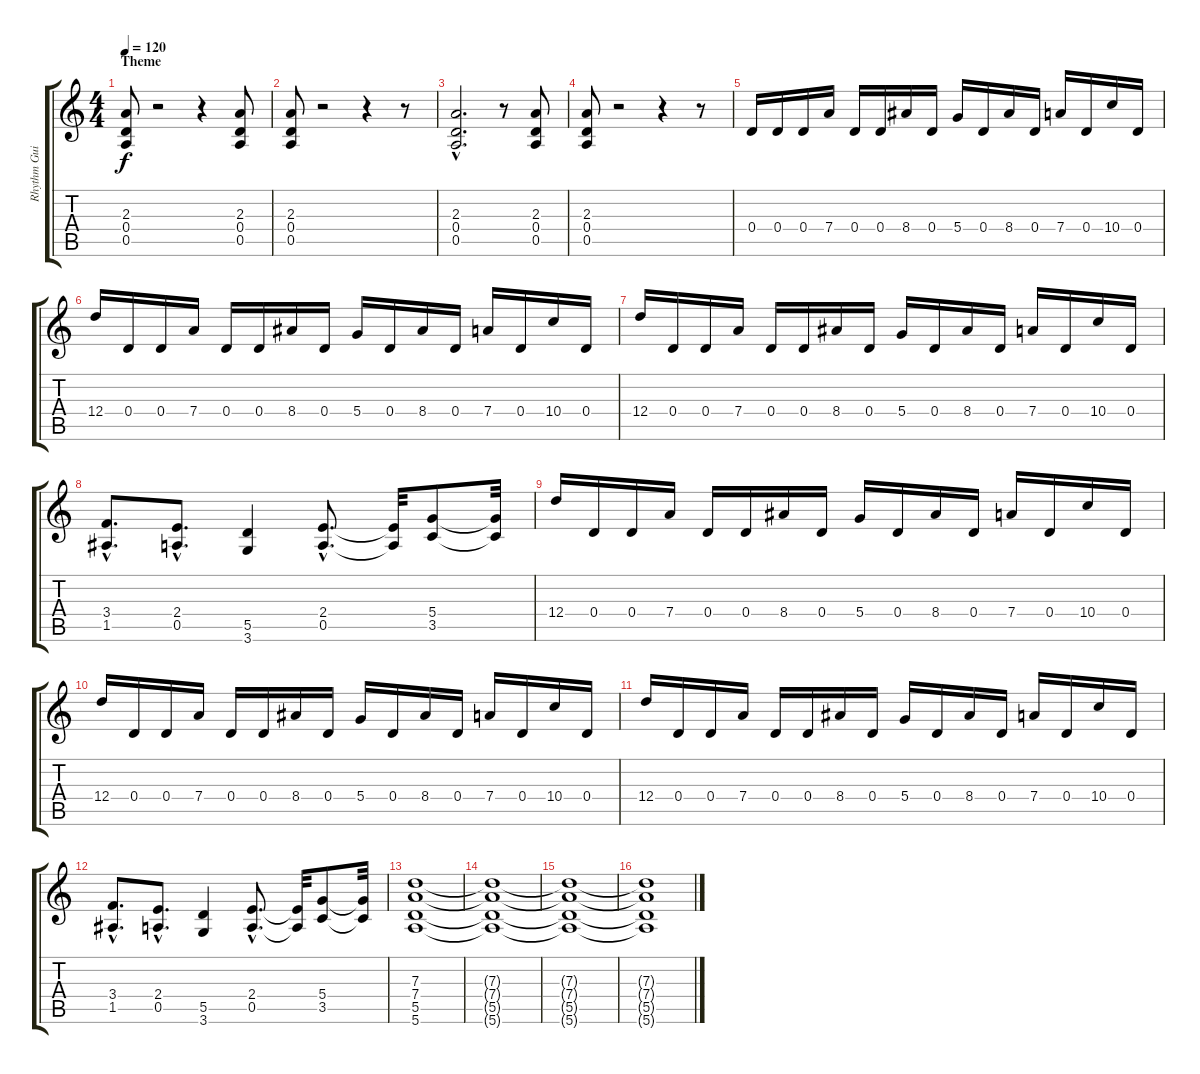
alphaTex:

\track ("Rhythm Guitar" "Rhythm Gui") {instrument distortionguitar}
\staff {score tabs}
\tuning (E4 B3 G3 D3 A2 E2) {hide}
\ts (4 4)
\section ("" "Theme")
\tempo 120
\clef g2
\ks c
(2.3 0.4 0.5).8{dy f} r.2 r.4 (2.3 0.4 0.5).8 |
(2.3 0.4 0.5).8 r.2 r.4 r.8 |
(2.3{hac} 0.4{hac} 0.5{hac}).2{d} r.8 (2.3 0.4 0.5).8 |
(2.3 0.4 0.5).8 r.2 r.4 r.8 |
0.4.16 0.4.16 0.4.16 7.4.16 0.4.16 0.4.16 8.4.16 0.4.16 5.4.16 0.4.16 8.4.16 0.4.16 7.4.16 0.4.16 10.4.16 0.4.16 |
12.4.16 0.4.16 0.4.16 7.4.16 0.4.16 0.4.16 8.4.16 0.4.16 5.4.16 0.4.16 8.4.16 0.4.16 7.4.16 0.4.16 10.4.16 0.4.16 |
12.4.16 0.4.16 0.4.16 7.4.16 0.4.16 0.4.16 8.4.16 0.4.16 5.4.16 0.4.16 8.4.16 0.4.16 7.4.16 0.4.16 10.4.16 0.4.16 |
(3.4{hac} 1.5{hac}).8{d} (2.4{hac} 0.5{hac}).8{d} (5.5 3.6).4 (2.4{hac} 0.5{hac}).8{d} (2.4{t} 0.5{t}).32 (5.4 3.5).8 (5.4{t} 3.5{t}).32 |
12.4.16 0.4.16 0.4.16 7.4.16 0.4.16 0.4.16 8.4.16 0.4.16 5.4.16 0.4.16 8.4.16 0.4.16 7.4.16 0.4.16 10.4.16 0.4.16 |
12.4.16 0.4.16 0.4.16 7.4.16 0.4.16 0.4.16 8.4.16 0.4.16 5.4.16 0.4.16 8.4.16 0.4.16 7.4.16 0.4.16 10.4.16 0.4.16 |
12.4.16 0.4.16 0.4.16 7.4.16 0.4.16 0.4.16 8.4.16 0.4.16 5.4.16 0.4.16 8.4.16 0.4.16 7.4.16 0.4.16 10.4.16 0.4.16 |
(3.4{hac} 1.5{hac}).8{d} (2.4{hac} 0.5{hac}).8{d} (5.5 3.6).4 (2.4{hac} 0.5{hac}).8{d} (2.4{t} 0.5{t}).32 (5.4 3.5).8 (5.4{t} 3.5{t}).32 |
(7.3 7.4 5.5 5.6).1 |
(7.3{t} 7.4{t} 5.5{t} 5.6{t}).1{volume 9} |
(7.3{t} 7.4{t} 5.5{t} 5.6{t}).1{volume 6} |
(7.3{t} 7.4{t} 5.5{t} 5.6{t}).1{volume 3}
